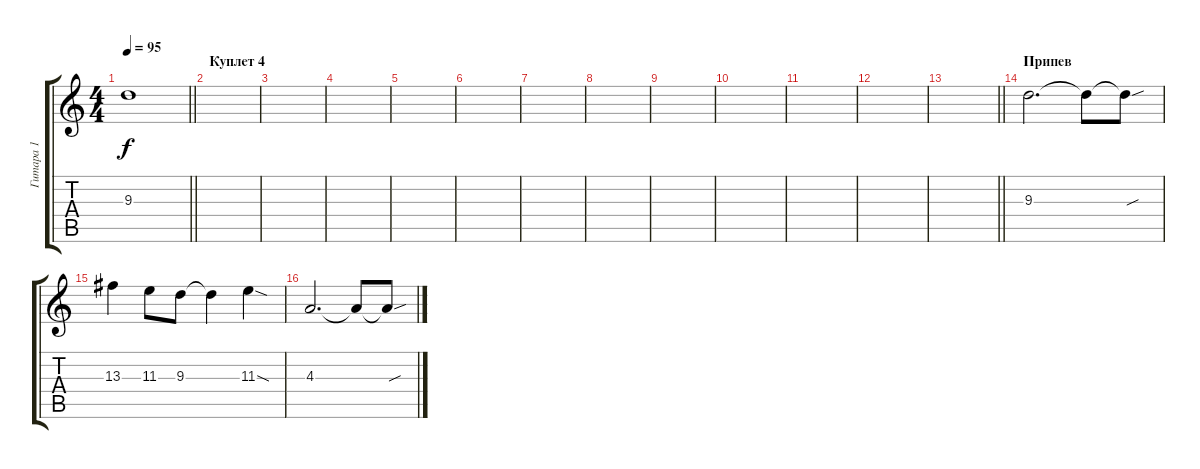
\track ("Гитара 1" "Гитара 1") {instrument distortionguitar}
\staff {score tabs}
\tuning (D4 A3 F3 C3 G2 D2) {hide}
\ts (4 4)
\tempo 95
\clef g2
\barLineRight lightlight
\ks c
9.3.1{dy f} |
\section ("" "Куплет 4")
|
|
|
|
|
|
|
|
|
|
|
\barLineRight lightlight
|
\section ("" "Припев")
9.3.2{d volume 16 balance 11 instrument distortionguitar} 9.3{t}.8 9.3{sou t}.8 |
13.3.4 11.3.8 9.3.8 9.3{t}.4 11.3{sod}.4 |
4.3.2{d} 4.3{t}.8 4.3{sou t}.8
